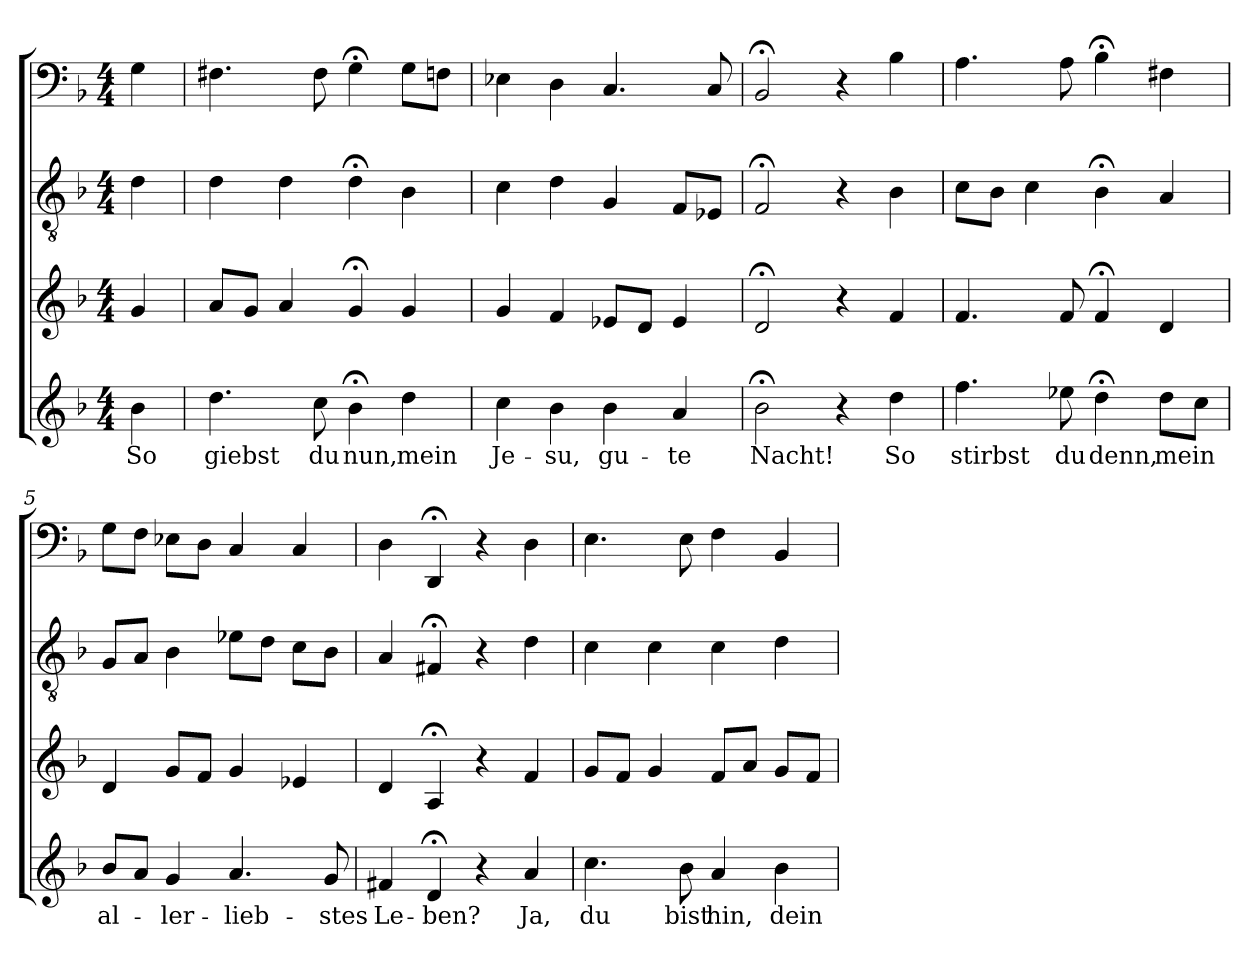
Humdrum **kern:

**kern	**text	**kern	**kern	**kern
*part4	*part4	*part3	*part2	*part1
*staff4	*staff4	*staff3	*staff2	*staff1
*clefG2	*	*clefG2	*clefGv2	*clefF4
*k[b-]	*	*k[b-]	*k[b-]	*k[b-]
*d:	*	*d:	*d:	*d:
*M4/4	*	*M4/4	*M4/4	*M4/4
=	=	=	=	=
4b-\	So	4g/	4d\	4G\
=1	=1	=1	=1	=1
4.dd\	giebst	8a/L	4d\	4.F#X\
.	.	8g/J	.	.
.	.	4a/	4d\	.
8cc\	du	.	.	8F#\
4b-;<\	nun,	4g;</	4d;<\	4G;<\
4dd\	mein	4g/	4B-\	8G\L
.	.	.	.	8Fn\J
=2	=2	=2	=2	=2
4cc\	Je-	4g/	4c\	4E-X\
4b-\	-su,	4f/	4d\	4D\
4b-\	gu-	8e-X/L	4G/	4.C/
.	.	8d/J	.	.
4a/	-te	4e-/	8F/L	.
.	.	.	8E-X/J	8C/
=3	=3	=3	=3	=3
2b-;<\	Nacht!	2d;</	2F;</	2BB-;</
4r	.	4r	4r	4r
4dd\	So	4f/	4B-\	4B-\
=4	=4	=4	=4	=4
4.ff\	stirbst	4.f/	8c\L	4.A\
.	.	.	8B-\J	.
.	.	.	4c\	.
8ee-X\	du	8f/	.	8A\
4dd;<\	denn,	4f;</	4B-;<\	4B-;<\
8dd\L	mein	4d/	4A/	4F#X\
8cc\J	.	.	.	.
=5	=5	=5	=5	=5
8b-/L	al-	4d/	8G/L	8G\L
8a/J	.	.	8A/J	8F\J
4g/	-ler-	8g/L	4B-\	8E-X\L
.	.	8f/J	.	8D\J
4.a/	-lieb-	4g/	8e-X\L	4C/
.	.	.	8d\J	.
.	.	4e-X/	8c\L	4C/
8g/	-stes	.	8B-\J	.
=6	=6	=6	=6	=6
4f#X/	Le-	4d/	4A/	4D\
4d;</	-ben?	4A;</	4F#X;</	4DD;</
4r	.	4r	4r	4r
4a/	Ja,	4f/	4d\	4D\
=7	=7	=7	=7	=7
4.cc\	du	8g/L	4c\	4.E\
.	.	8f/J	.	.
.	.	4g/	4c\	.
8b-\	bist	.	.	8E\
4a/	hin,	8f/L	4c\	4F\
.	.	8a/J	.	.
4b-\	dein	8g/L	4d\	4BB-/
.	.	8f/J	.	.
=	=	=	=	=
*-	*-	*-	*-	*-
